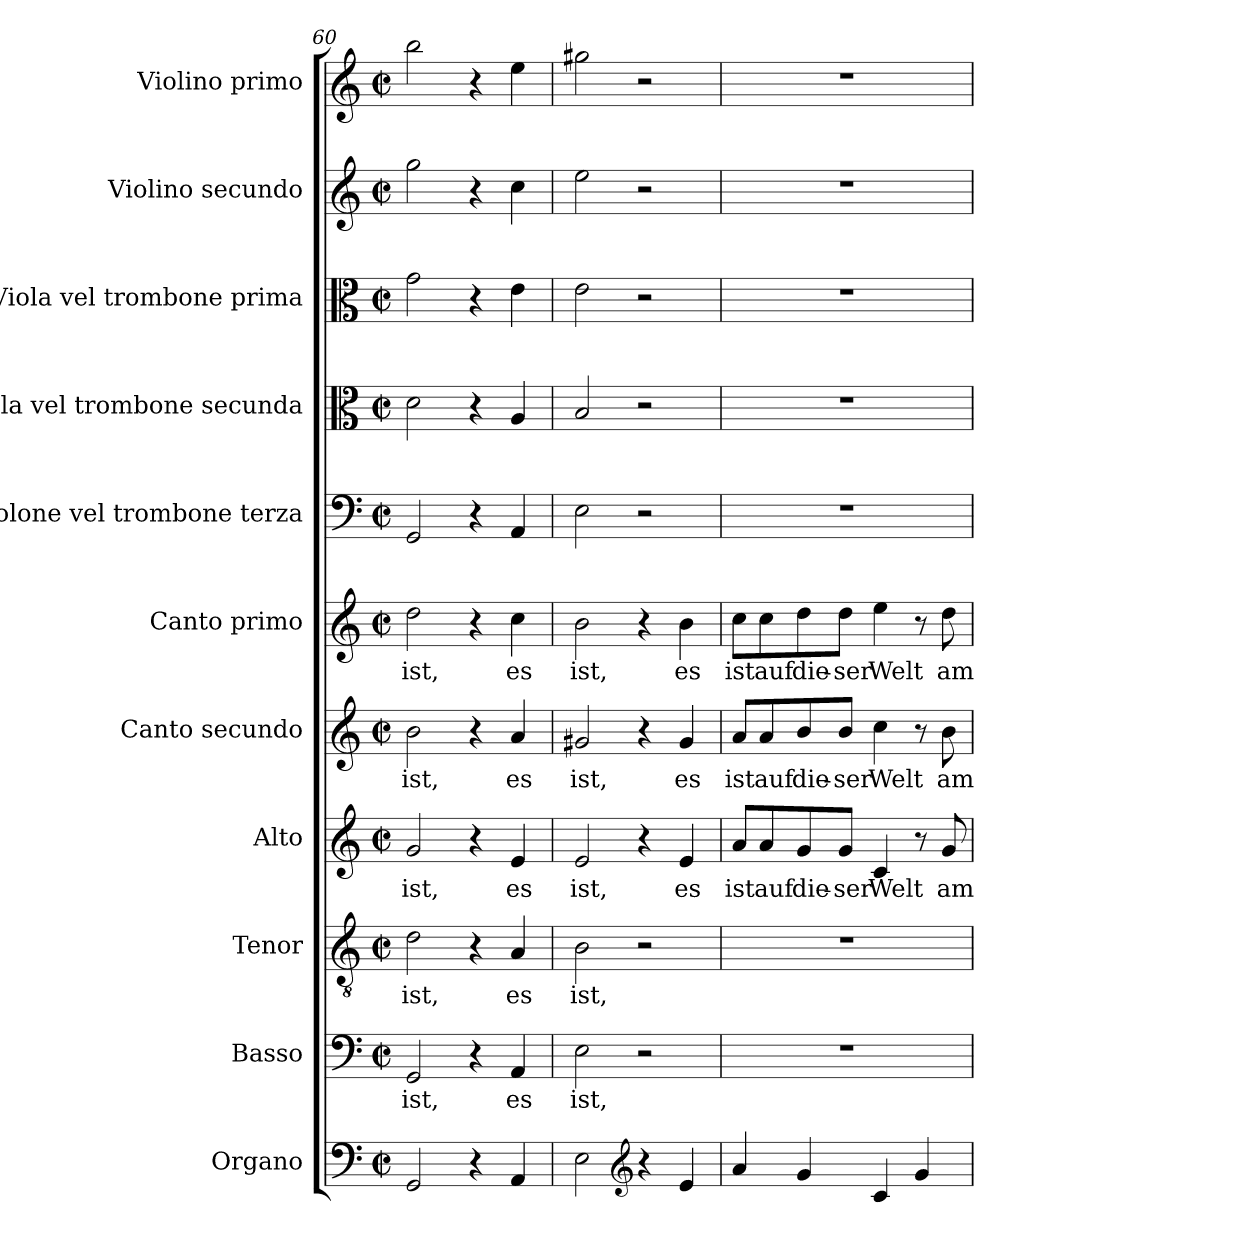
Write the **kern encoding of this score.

**kern	**kern	**text	**kern	**text	**kern	**text	**kern	**text	**kern	**text	**kern	**kern	**kern	**kern	**kern
*part11	*part10	*part10	*part9	*part9	*part8	*part8	*part7	*part7	*part6	*part6	*part5	*part4	*part3	*part2	*part1
*staff11	*staff10	*staff10	*staff9	*staff9	*staff8	*staff8	*staff7	*staff7	*staff6	*staff6	*staff5	*staff4	*staff3	*staff2	*staff1
*I"Organo	*I"Basso	*	*I"Tenor	*	*I"Alto	*	*I"Canto secundo	*	*I"Canto primo	*	*I"Violone vel trombone  terza	*I"Viola vel trombone secunda	*I"Viola vel trombone prima	*I"Violino secundo	*I"Violino primo
*	*I'B	*	*I'T	*	*I'A	*	*I'C2	*	*I'C1	*	*I'Vn	*I'Va2	*I'Va1	*I'Vi2	*I'Vi1
*clefF4	*clefF4	*	*clefGv2	*	*clefG2	*	*clefG2	*	*clefG2	*	*clefF4	*clefC3	*clefC3	*clefG2	*clefG2
*k[]	*k[]	*	*k[]	*	*k[]	*	*k[]	*	*k[]	*	*k[]	*k[]	*k[]	*k[]	*k[]
*C:	*C:	*	*C:	*	*C:	*	*C:	*	*C:	*	*C:	*C:	*C:	*C:	*C:
*M2/2	*M2/2	*	*M2/2	*	*M2/2	*	*M2/2	*	*M2/2	*	*M2/2	*M2/2	*M2/2	*M2/2	*M2/2
*met(c|)	*met(c|)	*	*met(c|)	*	*met(c|)	*	*met(c|)	*	*met(c|)	*	*met(c|)	*met(c|)	*met(c|)	*met(c|)	*met(c|)
=60	=60	=60	=60	=60	=60	=60	=60	=60	=60	=60	=60	=60	=60	=60	=60
!	!	!LO:LY:b	!	!	!	!	!	!	!	!	!	!	!	!	!
!	!	!	!	!LO:LY:b	!	!	!	!	!	!	!	!	!	!	!
!	!	!	!	!	!	!LO:LY:b	!	!	!	!	!	!	!	!	!
!	!	!	!	!	!	!	!	!LO:LY:b	!	!	!	!	!	!	!
!	!	!	!	!	!	!	!	!	!	!LO:LY:b	!	!	!	!	!
2GG/	2GG/	ist,	2d\	ist,	2g/	ist,	2b\	ist,	2dd\	ist,	2GG/	2d\	2g\	2gg\	2bb\
4r	4r	.	4r	.	4r	.	4r	.	4r	.	4r	4r	4r	4r	4r
!	!	!LO:LY:b	!	!	!	!	!	!	!	!	!	!	!	!	!
!	!	!	!	!LO:LY:b	!	!	!	!	!	!	!	!	!	!	!
!	!	!	!	!	!	!LO:LY:b	!	!	!	!	!	!	!	!	!
!	!	!	!	!	!	!	!	!LO:LY:b	!	!	!	!	!	!	!
!	!	!	!	!	!	!	!	!	!	!LO:LY:b	!	!	!	!	!
4AA/	4AA/	es	4A/	es	4e/	es	4a/	es	4cc\	es	4AA/	4A/	4e\	4cc\	4ee\
=61	=61	=61	=61	=61	=61	=61	=61	=61	=61	=61	=61	=61	=61	=61	=61
!	!	!LO:LY:b	!	!	!	!	!	!	!	!	!	!	!	!	!
!	!	!	!	!LO:LY:b	!	!	!	!	!	!	!	!	!	!	!
!	!	!	!	!	!	!LO:LY:b	!	!	!	!	!	!	!	!	!
!	!	!	!	!	!	!	!	!LO:LY:b	!	!	!	!	!	!	!
!	!	!	!	!	!	!	!	!	!	!LO:LY:b	!	!	!	!	!
2E\	2E\	ist,	2B\	ist,	2e/	ist,	2g#X/	ist,	2b\	ist,	2E\	2B/	2e\	2ee\	2gg#X\
*clefG2	*	*	*	*	*	*	*	*	*	*	*	*	*	*	*
4r	2r	.	2r	.	4r	.	4r	.	4r	.	2r	2r	2r	2r	2r
!	!	!	!	!	!	!LO:LY:b	!	!	!	!	!	!	!	!	!
!	!	!	!	!	!	!	!	!LO:LY:b	!	!	!	!	!	!	!
!	!	!	!	!	!	!	!	!	!	!LO:LY:b	!	!	!	!	!
4e/	.	.	.	.	4e/	es	4g#/	es	4b\	es	.	.	.	.	.
=62	=62	=62	=62	=62	=62	=62	=62	=62	=62	=62	=62	=62	=62	=62	=62
!	!	!	!	!	!	!LO:LY:b	!	!	!	!	!	!	!	!	!
!	!	!	!	!	!	!	!	!LO:LY:b	!	!	!	!	!	!	!
!	!	!	!	!	!	!	!	!	!	!LO:LY:b	!	!	!	!	!
4a/	1r	.	1r	.	8a/L	ist	8a/L	ist	8cc\L	ist	1r	1r	1r	1r	1r
!	!	!	!	!	!	!LO:LY:b	!	!	!	!	!	!	!	!	!
!	!	!	!	!	!	!	!	!LO:LY:b	!	!	!	!	!	!	!
!	!	!	!	!	!	!	!	!	!	!LO:LY:b	!	!	!	!	!
.	.	.	.	.	8a/	auf	8a/	auf	8cc\	auf	.	.	.	.	.
!	!	!	!	!	!	!LO:LY:b	!	!	!	!	!	!	!	!	!
!	!	!	!	!	!	!	!	!LO:LY:b	!	!	!	!	!	!	!
!	!	!	!	!	!	!	!	!	!	!LO:LY:b	!	!	!	!	!
4g/	.	.	.	.	8g/	die-	8b/	die-	8dd\	die-	.	.	.	.	.
!	!	!	!	!	!	!LO:LY:b	!	!	!	!	!	!	!	!	!
!	!	!	!	!	!	!	!	!LO:LY:b	!	!	!	!	!	!	!
!	!	!	!	!	!	!	!	!	!	!LO:LY:b	!	!	!	!	!
.	.	.	.	.	8g/J	-ser	8b/J	-ser	8dd\J	-ser	.	.	.	.	.
!	!	!	!	!	!	!LO:LY:b	!	!	!	!	!	!	!	!	!
!	!	!	!	!	!	!	!	!LO:LY:b	!	!	!	!	!	!	!
!	!	!	!	!	!	!	!	!	!	!LO:LY:b	!	!	!	!	!
4c/	.	.	.	.	4c/	Welt	4cc\	Welt	4ee\	Welt	.	.	.	.	.
4g/	.	.	.	.	8r	.	8r	.	8r	.	.	.	.	.	.
!	!	!	!	!	!	!LO:LY:b	!	!	!	!	!	!	!	!	!
!	!	!	!	!	!	!	!	!LO:LY:b	!	!	!	!	!	!	!
!	!	!	!	!	!	!	!	!	!	!LO:LY:b	!	!	!	!	!
.	.	.	.	.	8g/	am	8b\	am	8dd\	am	.	.	.	.	.
=	=	=	=	=	=	=	=	=	=	=	=	=	=	=	=
*-	*-	*-	*-	*-	*-	*-	*-	*-	*-	*-	*-	*-	*-	*-	*-
